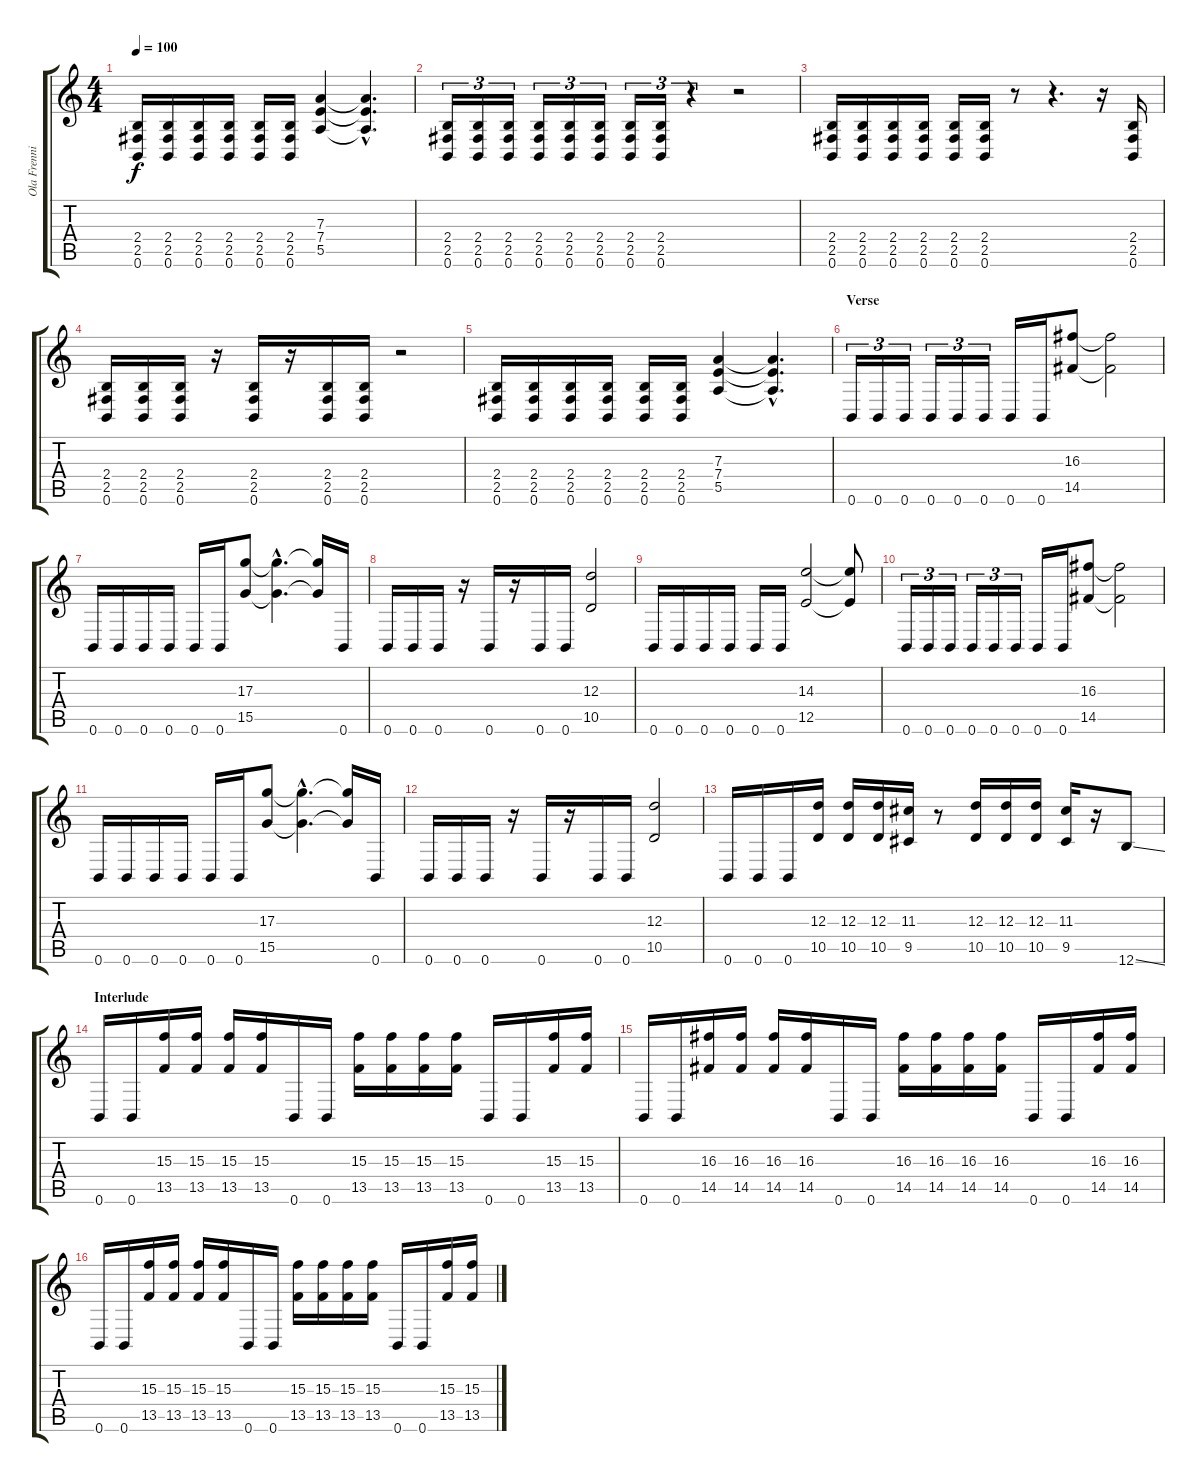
\track ("Ola Frenning" "Ola Frenni") {instrument overdrivenguitar}
\staff {score tabs}
\tuning (B3 Gb3 D3 A2 E2 B1) {hide}
\ts (4 4)
\tempo 100
\clef g2
\ks c
(2.4 2.5 0.6).16{dy f} (2.4 2.5 0.6).16 (2.4 2.5 0.6).16 (2.4 2.5 0.6).16 (2.4 2.5 0.6).16 (2.4 2.5 0.6).16 (7.3 7.4 5.5).4 (7.3{hac t} 7.4{hac t} 5.5{hac t}).4{d} |
(2.4 2.5 0.6).16{tu (3 2)} (2.4 2.5 0.6).16{tu (3 2)} (2.4 2.5 0.6).16{tu (3 2)} (2.4 2.5 0.6).16{tu (3 2)} (2.4 2.5 0.6).16{tu (3 2)} (2.4 2.5 0.6).16{tu (3 2)} (2.4 2.5 0.6).16{tu (3 2)} (2.4 2.5 0.6).16{tu (3 2)} r.4{tu (3 2)} r.2 |
(2.4 2.5 0.6).16 (2.4 2.5 0.6).16 (2.4 2.5 0.6).16 (2.4 2.5 0.6).16 (2.4 2.5 0.6).16 (2.4 2.5 0.6).16 r.8 r.4{d} r.16 (2.4 2.5 0.6).16 |
(2.4 2.5 0.6).16 (2.4 2.5 0.6).16 (2.4 2.5 0.6).16 r.16 (2.4 2.5 0.6).16 r.16 (2.4 2.5 0.6).16 (2.4 2.5 0.6).16 r.2 |
(2.4 2.5 0.6).16 (2.4 2.5 0.6).16 (2.4 2.5 0.6).16 (2.4 2.5 0.6).16 (2.4 2.5 0.6).16 (2.4 2.5 0.6).16 (7.3 7.4 5.5).4 (7.3{hac t} 7.4{hac t} 5.5{hac t}).4{d} |
\section ("" "Verse")
0.6.16{tu (3 2)} 0.6.16{tu (3 2)} 0.6.16{tu (3 2)} 0.6.16{tu (3 2)} 0.6.16{tu (3 2)} 0.6.16{tu (3 2)} 0.6.16 0.6.16 (16.3 14.5).8 (16.3{t} 14.5{t}).2 |
0.6.16 0.6.16 0.6.16 0.6.16 0.6.16 0.6.16 (17.3 15.5).8 (17.3{hac t} 15.5{hac t}).4{d} (17.3{t} 15.5{t}).16 0.6.16 |
0.6.16 0.6.16 0.6.16 r.16 0.6.16 r.16 0.6.16 0.6.16 (12.3 10.5).2 |
0.6.16 0.6.16 0.6.16 0.6.16 0.6.16 0.6.16 (14.3 12.5).2 (14.3{t} 12.5{t}).8 |
0.6.16{tu (3 2)} 0.6.16{tu (3 2)} 0.6.16{tu (3 2)} 0.6.16{tu (3 2)} 0.6.16{tu (3 2)} 0.6.16{tu (3 2)} 0.6.16 0.6.16 (16.3 14.5).8 (16.3{t} 14.5{t}).2 |
0.6.16 0.6.16 0.6.16 0.6.16 0.6.16 0.6.16 (17.3 15.5).8 (17.3{hac t} 15.5{hac t}).4{d} (17.3{t} 15.5{t}).16 0.6.16 |
0.6.16 0.6.16 0.6.16 r.16 0.6.16 r.16 0.6.16 0.6.16 (12.3 10.5).2 |
0.6.16 0.6.16 0.6.16 (12.3 10.5).16 (12.3 10.5).16 (12.3 10.5).16 (11.3 9.5).16 r.8 (12.3 10.5).16 (12.3 10.5).16 (12.3 10.5).16 (11.3 9.5).16 r.16 12.6{ss}.8 |
\section ("" "Interlude")
0.6.16 0.6.16 (15.3 13.5).16 (15.3 13.5).16 (15.3 13.5).16 (15.3 13.5).16 0.6.16 0.6.16 (15.3 13.5).16 (15.3 13.5).16 (15.3 13.5).16 (15.3 13.5).16 0.6.16 0.6.16 (15.3 13.5).16 (15.3 13.5).16 |
0.6.16 0.6.16 (16.3 14.5).16 (16.3 14.5).16 (16.3 14.5).16 (16.3 14.5).16 0.6.16 0.6.16 (16.3 14.5).16 (16.3 14.5).16 (16.3 14.5).16 (16.3 14.5).16 0.6.16 0.6.16 (16.3 14.5).16 (16.3 14.5).16 |
0.6.16 0.6.16 (15.3 13.5).16 (15.3 13.5).16 (15.3 13.5).16 (15.3 13.5).16 0.6.16 0.6.16 (15.3 13.5).16 (15.3 13.5).16 (15.3 13.5).16 (15.3 13.5).16 0.6.16 0.6.16 (15.3 13.5).16 (15.3 13.5).16
